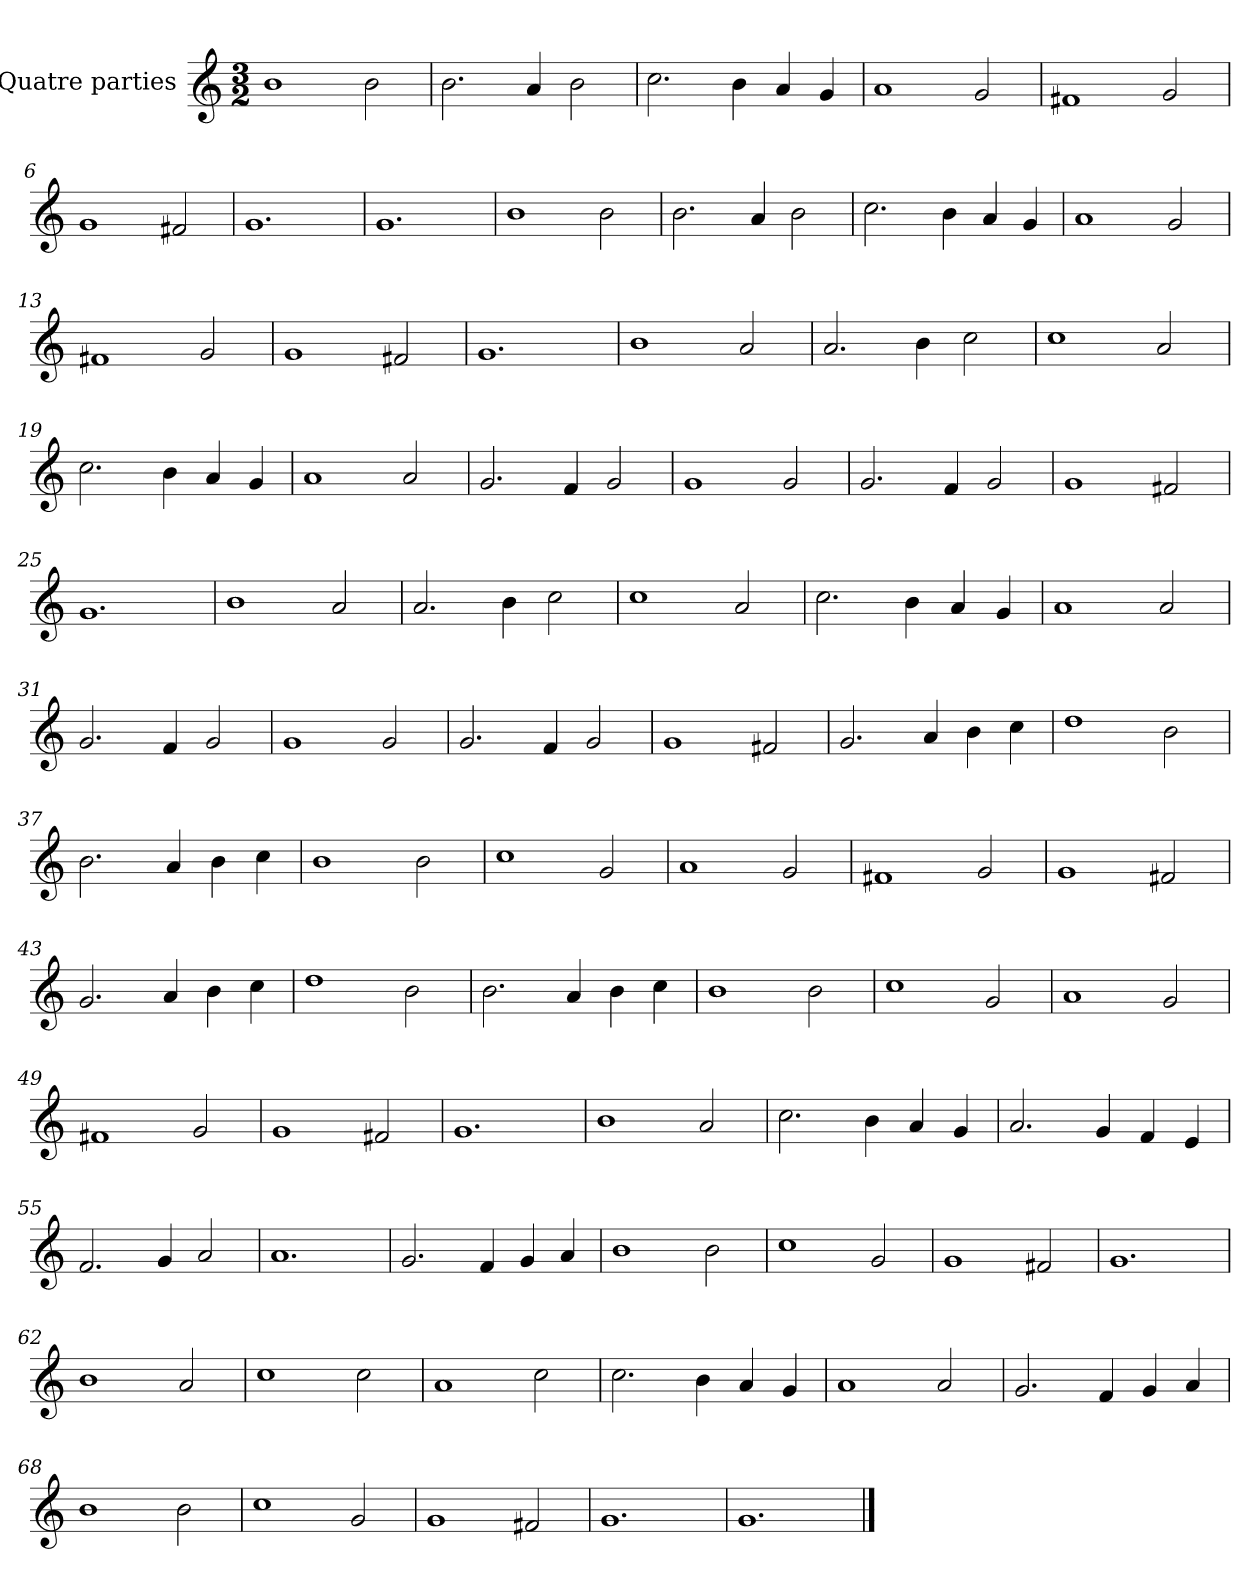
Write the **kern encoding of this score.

**kern
*part1
*staff1
*I"Quatre parties
*clefG2
*k[]
*M3/2
*MM180
=1
1b
2b\
=2
2.b\
4a/
2b\
=3
2.cc\
4b\
4a/
4g/
=4
1a
2g/
=5
1f#X
2g/
=6
1g
2f#X/
=7
1.g
=8
1.g
=9
1b
2b\
=10
2.b\
4a/
2b\
=11
2.cc\
4b\
4a/
4g/
=12
1a
2g/
=13
1f#X
2g/
=14
1g
2f#X/
=15
1.g
=16
1b
2a/
=17
2.a/
4b\
2cc\
=18
1cc
2a/
=19
2.cc\
4b\
4a/
4g/
=20
1a
2a/
=21
2.g/
4f/
2g/
=22
1g
2g/
=23
2.g/
4f/
2g/
=24
1g
2f#X/
=25
1.g
=26
1b
2a/
=27
2.a/
4b\
2cc\
=28
1cc
2a/
=29
2.cc\
4b\
4a/
4g/
=30
1a
2a/
=31
2.g/
4f/
2g/
=32
1g
2g/
=33
2.g/
4f/
2g/
=34
1g
2f#X/
=35
2.g/
4a/
4b\
4cc\
=36
1dd
2b\
=37
2.b\
4a/
4b\
4cc\
=38
1b
2b\
=39
1cc
2g/
=40
1a
2g/
=41
1f#X
2g/
=42
1g
2f#X/
=43
2.g/
4a/
4b\
4cc\
=44
1dd
2b\
=45
2.b\
4a/
4b\
4cc\
=46
1b
2b\
=47
1cc
2g/
=48
1a
2g/
=49
1f#X
2g/
=50
1g
2f#X/
=51
1.g
=52
1b
2a/
=53
2.cc\
4b\
4a/
4g/
=54
2.a/
4g/
4f/
4e/
=55
2.f/
4g/
2a/
=56
1.a
=57
2.g/
4f/
4g/
4a/
=58
1b
2b\
=59
1cc
2g/
=60
1g
2f#X/
=61
1.g
=62
1b
2a/
=63
1cc
2cc\
=64
1a
2cc\
=65
2.cc\
4b\
4a/
4g/
=66
1a
2a/
=67
2.g/
4f/
4g/
4a/
=68
1b
2b\
=69
1cc
2g/
=70
1g
2f#X/
=71
1.g
=72
1.g
==
*-
